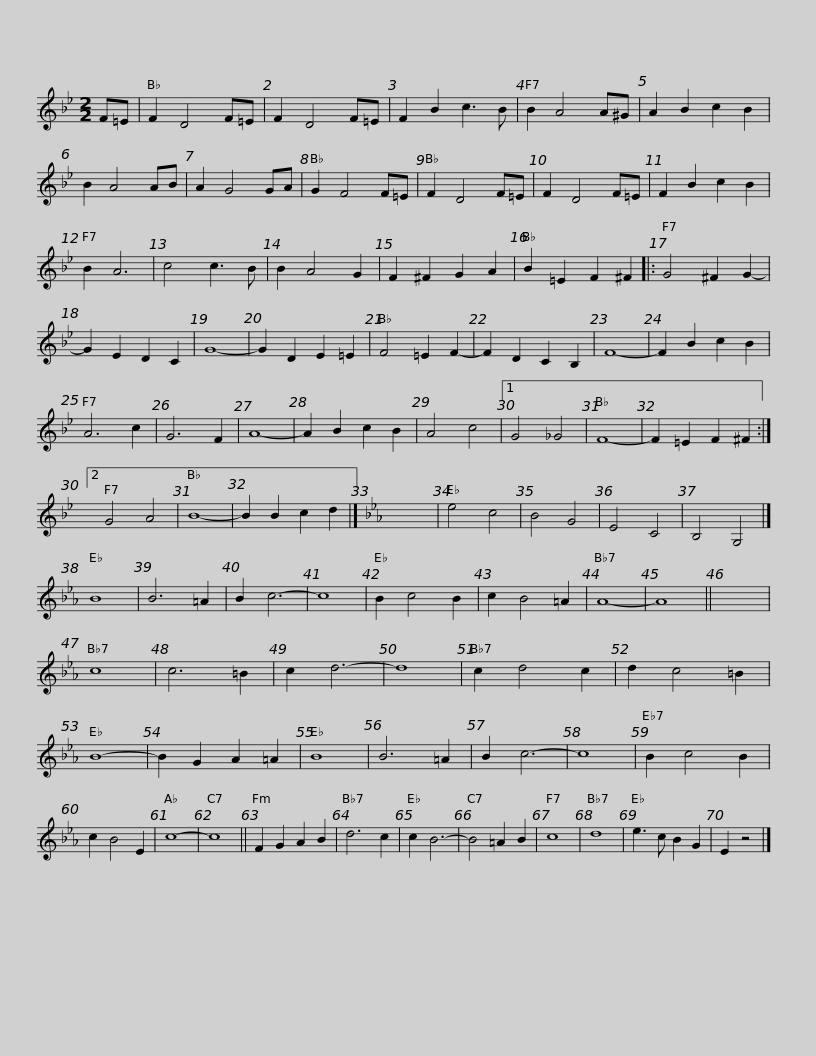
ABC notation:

X:1
L:1/8
M:2/2
I:linebreak $
K:Bb
V:1 treble
V:1
 F=E | F2 D4 F=E | F2 D4 F=E | F2 B2 c3 B | B2 A4 A^G | %5
 A2 B2 c2 B2 | B2 A4 AB | A2 G4 GA | G2 F4 F=E |$ F2 D4 F=E | %10
 F2 D4 F=E | F2 B2 c2 B2 | B2 A6 | c4 c3 B | B2 A4 G2 | %15
 F2 ^F2 G2 A2 | B2 =E2 F2 ^F2 |: G4 ^F2 G2- |$ G2 E2 D2 C2 | G8- | %20
 G2 D2 E2 =E2 | F4 =E2 F2- | F2 D2 C2 B,2 | F8- | F2 B2 c2 B2 | %25
 A6 c2 | G6 F2 | A8- | A2 B2 c2 B2 | A4 c4 |1$ %30
 G4 _G4 | F8- | F2 =E2 F2 ^F2 :|2 G4 A4 | B8- | %35
 B2 B2 c2 d2 |][K:Eb] x8 | e4 c4 | B4 G4 | E4 C4 | %40
 B,4 G,4 |] B8 | B6 =A2 |$ B2 c6- | c8 | %45
 B2 c4 B2 | c2 B4 =A2 | A8- | A8 || x8 | %50
 c8 | c6 =B2 | c2 d6- | d8 | c2 d4 c2 | %55
 d2 c4 =B2 | B8- |$ B2 G2 A2 =A2 | B8 | B6 =A2 | %60
 B2 c6- | c8 | B2 c4 B2 | c2 B4 E2 | c8- | %65
 c8 || F2 G2 A2 B2 | d6 c2 | c2 B6- | B4 =A2 B2 |$ %70
 c8 | d8 | e3 c B2 G2 | E2 z4 |] %74
